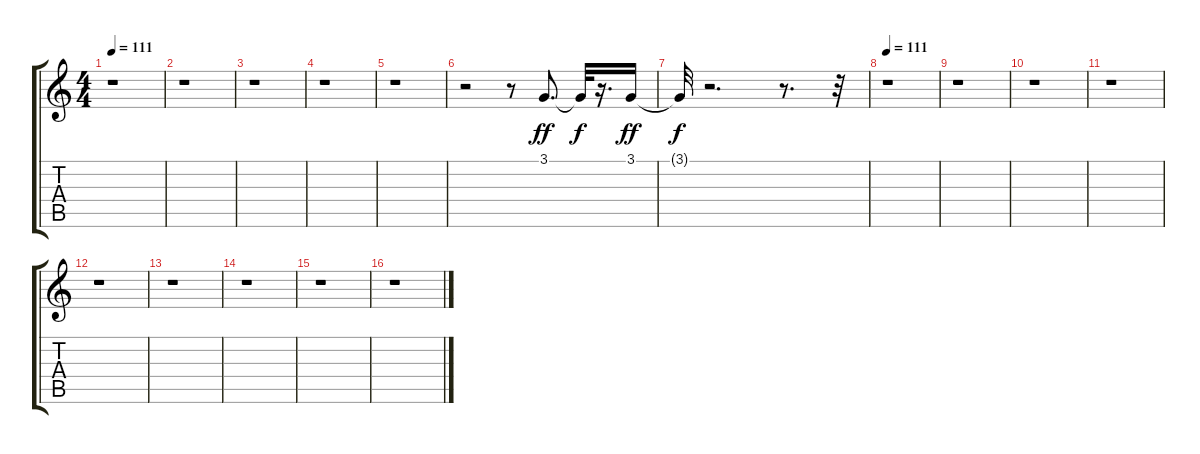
\track "" {instrument synthstrings1}
\staff {score tabs}
\tuning (E4 B3 G3 D3 A2 E2) {hide}
\ts (4 4)
\tempo 111
\clef g2
\ks c
r.1{dy ff} |
r.1 |
r.1 |
r.1 |
r.1 |
r.2 r.8 3.1.8{d} 3.1{t}.32{dy f} r.16{d} 3.1.16{dy ff} |
3.1{t}.32{dy f} r.2{d} r.8{d} r.32 |
\tempo 111
r.1 |
r.1 |
r.1 |
r.1 |
r.1 |
r.1 |
r.1 |
r.1 |
r.1
